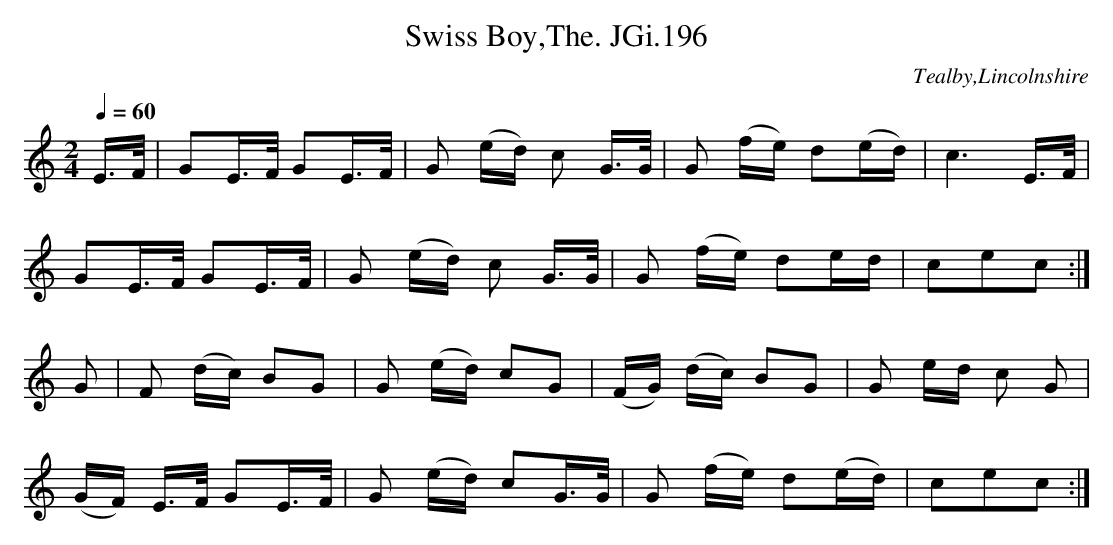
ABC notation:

X:1
T:Swiss Boy,The. JGi.196
L:1/8
M:2/4
O:Tealby,Lincolnshire
Q:1/4=60
K:C
E/>F/|GE/>F/ GE/>F/|G (e/d/) c G/>G/|G (f/e/) d(e/d/)|c3 E/>F/|
GE/>F/ GE/>F/|G (e/d/) c G/>G/|G (f/e/) de/d/|cec:|
G|F (d/c/) BG|G (e/d/) cG|(F/G/) (d/c/) BG|G e/d/ c G|
(G/F/) E/>F/ GE/>F/|G (e/d/) cG/>G/|G (f/e/) d(e/d/)|cec:|
